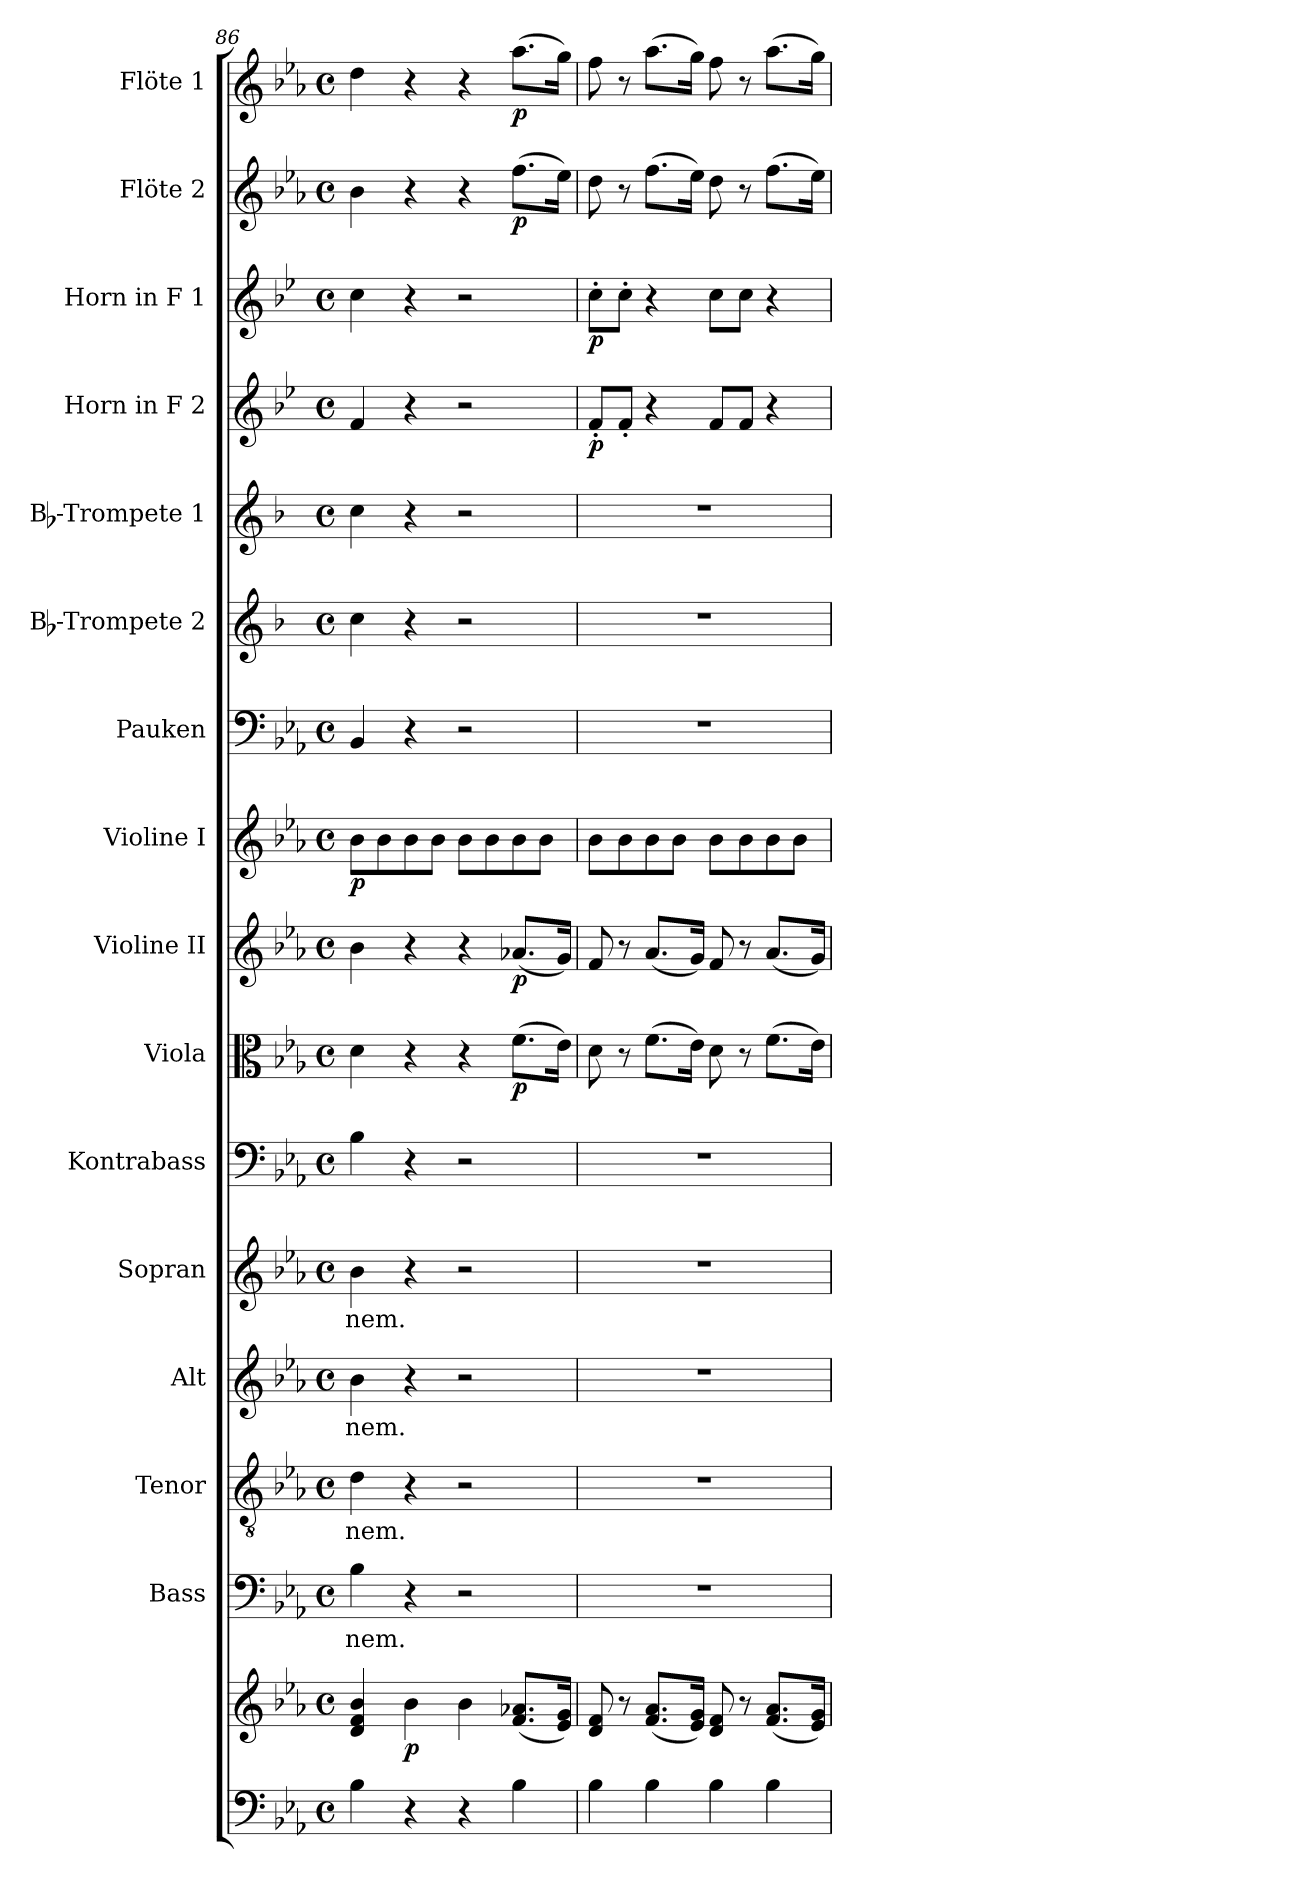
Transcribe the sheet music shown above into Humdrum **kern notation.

**kern	**kern	**dynam	**kern	**text	**kern	**text	**kern	**text	**kern	**text	**kern	**kern	**dynam	**kern	**dynam	**kern	**dynam	**kern	**kern	**kern	**kern	**dynam	**kern	**dynam	**kern	**dynam	**kern	**dynam
*part16	*part16	*part16	*part15	*part15	*part14	*part14	*part13	*part13	*part12	*part12	*part11	*part10	*part10	*part9	*part9	*part8	*part8	*part7	*part6	*part5	*part4	*part4	*part3	*part3	*part2	*part2	*part1	*part1
*staff17	*staff16	*staff16/17	*staff15	*staff15	*staff14	*staff14	*staff13	*staff13	*staff12	*staff12	*staff11	*staff10	*staff10	*staff9	*staff9	*staff8	*staff8	*staff7	*staff6	*staff5	*staff4	*staff4	*staff3	*staff3	*staff2	*staff2	*staff1	*staff1
*	*	*	*I"Bass	*	*I"Tenor	*	*I"Alt	*	*I"Sopran	*	*I"Kontrabass	*I"Viola	*	*I"Violine II	*	*I"Violine I	*	*I"Pauken	*I"Bb-Trompete 2	*I"Bb-Trompete 1	*I"Horn in F 2	*	*I"Horn in F 1	*	*I"Flöte 2	*	*I"Flöte 1	*
*	*	*	*I'B.	*	*I'T.	*	*I'A.	*	*I'S.	*	*I'Kb.	*I'Vla.	*	*I'Vl. II	*	*I'Vl. I	*	*I'Pk.	*I'Bb Trp. 2	*I'Bb Trp. 1	*	*	*	*	*I'Fl. 2	*	*I'Fl. 1	*
*clefF4	*clefG2	*	*clefF4	*	*clefGv2	*	*clefG2	*	*clefG2	*	*clefF4	*clefC3	*	*clefG2	*	*clefG2	*	*clefF4	*clefG2	*clefG2	*clefG2	*	*clefG2	*	*clefG2	*	*clefG2	*
*	*	*	*	*	*	*	*	*	*	*	*ITrd7c12	*	*	*	*	*	*	*	*ITrd1c2	*ITrd1c2	*ITrd4c7	*	*ITrd4c7	*	*	*	*	*
*k[b-e-a-]	*k[b-e-a-]	*	*k[b-e-a-]	*	*k[b-e-a-]	*	*k[b-e-a-]	*	*k[b-e-a-]	*	*k[b-e-a-]	*k[b-e-a-]	*	*k[b-e-a-]	*	*k[b-e-a-]	*	*k[b-e-a-]	*k[b-e-a-]	*k[b-e-a-]	*k[b-e-a-]	*	*k[b-e-a-]	*	*k[b-e-a-]	*	*k[b-e-a-]	*
*E-:	*E-:	*	*E-:	*	*E-:	*	*E-:	*	*E-:	*	*E-:	*E-:	*	*E-:	*	*E-:	*	*E-:	*E-:	*E-:	*E-:	*	*E-:	*	*E-:	*	*E-:	*
*M4/4	*M4/4	*	*M4/4	*	*M4/4	*	*M4/4	*	*M4/4	*	*M4/4	*M4/4	*	*M4/4	*	*M4/4	*	*M4/4	*M4/4	*M4/4	*M4/4	*	*M4/4	*	*M4/4	*	*M4/4	*
*met(c)	*met(c)	*	*met(c)	*	*met(c)	*	*met(c)	*	*met(c)	*	*met(c)	*met(c)	*	*met(c)	*	*met(c)	*	*met(c)	*met(c)	*met(c)	*met(c)	*	*met(c)	*	*met(c)	*	*met(c)	*
=86	=86	=86	=86	=86	=86	=86	=86	=86	=86	=86	=86	=86	=86	=86	=86	=86	=86	=86	=86	=86	=86	=86	=86	=86	=86	=86	=86	=86
!	!	!	!	!LO:LY:b	!	!LO:LY:b	!	!LO:LY:b	!	!LO:LY:b	!	!	!	!	!	!	!LO:DY:b	!	!	!	!	!	!	!	!	!	!	!
4B-\	4d/ 4f/ 4b-/	.	4B-\	-nem.	4d\	-nem.	4b-\	-nem.	4b-\	-nem.	4BB-\	4d\	.	4b-\	.	8b-\L	p	4BB-/	4b-\	4b-\	4B-/	.	4f\	.	4b-\	.	4dd\	.
.	.	.	.	.	.	.	.	.	.	.	.	.	.	.	.	8b-\	.	.	.	.	.	.	.	.	.	.	.	.
!	!	!LO:DY:b	!	!	!	!	!	!	!	!	!	!	!	!	!	!	!	!	!	!	!	!	!	!	!	!	!	!
4r	4b-\	p	4r	.	4r	.	4r	.	4r	.	4r	4r	.	4r	.	8b-\	.	4r	4r	4r	4r	.	4r	.	4r	.	4r	.
.	.	.	.	.	.	.	.	.	.	.	.	.	.	.	.	8b-\J	.	.	.	.	.	.	.	.	.	.	.	.
4r	4b-\	.	2r	.	2r	.	2r	.	2r	.	2r	4r	.	4r	.	8b-\L	.	2r	2r	2r	2r	.	2r	.	4r	.	4r	.
.	.	.	.	.	.	.	.	.	.	.	.	.	.	.	.	8b-\	.	.	.	.	.	.	.	.	.	.	.	.
!	!	!	!	!	!	!	!	!	!	!	!	!	!LO:DY:b	!	!LO:DY:b	!	!	!	!	!	!	!	!	!	!	!LO:DY:b	!	!LO:DY:b
4B-\	(<8.f/ 8.a-X/L	.	.	.	.	.	.	.	.	.	.	(>8.f\L	p	(<8.a-X/L	p	8b-\	.	.	.	.	.	.	.	.	(>8.ff\L	p	(>8.aa-\L	p
.	.	.	.	.	.	.	.	.	.	.	.	.	.	.	.	8b-\J	.	.	.	.	.	.	.	.	.	.	.	.
.	16e-/ 16g/Jk)	.	.	.	.	.	.	.	.	.	.	16e-\Jk)	.	16g/Jk)	.	.	.	.	.	.	.	.	.	.	16ee-\Jk)	.	16gg\Jk)	.
=87	=87	=87	=87	=87	=87	=87	=87	=87	=87	=87	=87	=87	=87	=87	=87	=87	=87	=87	=87	=87	=87	=87	=87	=87	=87	=87	=87	=87
!	!	!	!	!	!	!	!	!	!	!	!	!	!	!	!	!	!	!	!	!	!	!LO:DY:b	!	!LO:DY:b	!	!	!	!
4B-\	8d/ 8f/	.	1r	.	1r	.	1r	.	1r	.	1r	8d\	.	8f/	.	8b-\L	.	1r	1r	1r	8B-'</L	p	8f'>\L	p	8dd\	.	8ff\	.
.	8r	.	.	.	.	.	.	.	.	.	.	8r	.	8r	.	8b-\	.	.	.	.	8B-'</J	.	8f'>\J	.	8r	.	8r	.
4B-\	(<8.f/ 8.a-/L	.	.	.	.	.	.	.	.	.	.	(>8.f\L	.	(<8.a-/L	.	8b-\	.	.	.	.	4r	.	4r	.	(>8.ff\L	.	(>8.aa-\L	.
.	.	.	.	.	.	.	.	.	.	.	.	.	.	.	.	8b-\J	.	.	.	.	.	.	.	.	.	.	.	.
.	16e-/ 16g/Jk)	.	.	.	.	.	.	.	.	.	.	16e-\Jk)	.	16g/Jk)	.	.	.	.	.	.	.	.	.	.	16ee-\Jk)	.	16gg\Jk)	.
4B-\	8d/ 8f/	.	.	.	.	.	.	.	.	.	.	8d\	.	8f/	.	8b-\L	.	.	.	.	8B-/L	.	8f\L	.	8dd\	.	8ff\	.
.	8r	.	.	.	.	.	.	.	.	.	.	8r	.	8r	.	8b-\	.	.	.	.	8B-/J	.	8f\J	.	8r	.	8r	.
4B-\	(<8.f/ 8.a-/L	.	.	.	.	.	.	.	.	.	.	(>8.f\L	.	(<8.a-/L	.	8b-\	.	.	.	.	4r	.	4r	.	(>8.ff\L	.	(>8.aa-\L	.
.	.	.	.	.	.	.	.	.	.	.	.	.	.	.	.	8b-\J	.	.	.	.	.	.	.	.	.	.	.	.
.	16e-/ 16g/Jk)	.	.	.	.	.	.	.	.	.	.	16e-\Jk)	.	16g/Jk)	.	.	.	.	.	.	.	.	.	.	16ee-\Jk)	.	16gg\Jk)	.
=	=	=	=	=	=	=	=	=	=	=	=	=	=	=	=	=	=	=	=	=	=	=	=	=	=	=	=	=
*-	*-	*-	*-	*-	*-	*-	*-	*-	*-	*-	*-	*-	*-	*-	*-	*-	*-	*-	*-	*-	*-	*-	*-	*-	*-	*-	*-	*-
